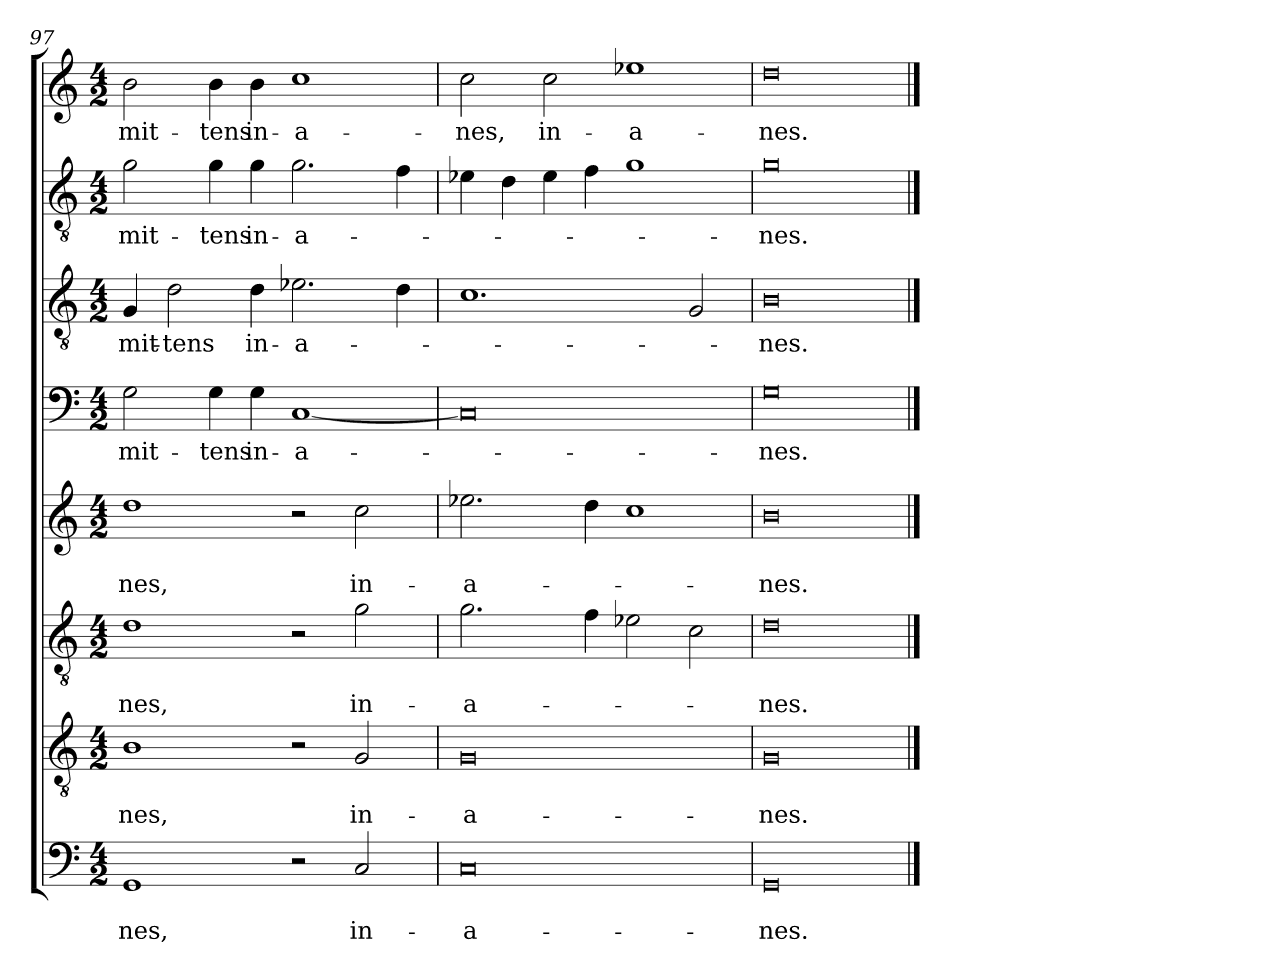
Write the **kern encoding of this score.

**kern	**text	**text	**kern	**text	**text	**kern	**text	**text	**kern	**text	**text	**kern	**text	**kern	**text	**kern	**text	**kern	**text
*part8	*part8	*part8	*part7	*part7	*part7	*part6	*part6	*part6	*part5	*part5	*part5	*part4	*part4	*part3	*part3	*part2	*part2	*part1	*part1
*staff8	*staff8	*staff8	*staff7	*staff7	*staff7	*staff6	*staff6	*staff6	*staff5	*staff5	*staff5	*staff4	*staff4	*staff3	*staff3	*staff2	*staff2	*staff1	*staff1
*clefF4	*	*	*clefGv2	*	*	*clefGv2	*	*	*clefG2	*	*	*clefF4	*	*clefGv2	*	*clefGv2	*	*clefG2	*
*k[]	*	*	*k[]	*	*	*k[]	*	*	*k[]	*	*	*k[]	*	*k[]	*	*k[]	*	*k[]	*
*C:	*	*	*C:	*	*	*C:	*	*	*C:	*	*	*C:	*	*C:	*	*C:	*	*C:	*
*M4/2	*	*	*M4/2	*	*	*M4/2	*	*	*M4/2	*	*	*M4/2	*	*M4/2	*	*M4/2	*	*M4/2	*
=97	=97	=97	=97	=97	=97	=97	=97	=97	=97	=97	=97	=97	=97	=97	=97	=97	=97	=97	=97
!	!	!LO:LY:b	!	!	!LO:LY:b	!	!	!LO:LY:b	!	!	!LO:LY:b	!	!LO:LY:b	!	!LO:LY:b	!	!LO:LY:b	!	!LO:LY:b
1GG	.	-nes,	1B	.	-nes,	1d	.	-nes,	1dd	.	-nes,	2G\	-mit-	4G/	-mit-	2g\	-mit-	2b\	-mit-
!	!	!	!	!	!	!	!	!	!	!	!	!	!	!	!LO:LY:b	!	!	!	!
.	.	.	.	.	.	.	.	.	.	.	.	.	.	2d\	-tens	.	.	.	.
!	!	!	!	!	!	!	!	!	!	!	!	!	!LO:LY:b	!	!	!	!LO:LY:b	!	!LO:LY:b
.	.	.	.	.	.	.	.	.	.	.	.	4G\	-tens	.	.	4g\	-tens	4b\	-tens
!	!	!	!	!	!	!	!	!	!	!	!	!	!LO:LY:b	!	!LO:LY:b	!	!LO:LY:b	!	!LO:LY:b
.	.	.	.	.	.	.	.	.	.	.	.	4G\	in-	4d\	in-	4g\	in-	4b\	in-
!	!	!	!	!	!	!	!	!	!	!	!	!	!LO:LY:b	!	!LO:LY:b	!	!LO:LY:b	!	!LO:LY:b
2r	.	.	2r	.	.	2r	.	.	2r	.	.	[1C	-a-	2.e-X\	-a-	2.g\	-a-	1cc	-a-
!	!	!LO:LY:b	!	!	!LO:LY:b	!	!	!LO:LY:b	!	!	!LO:LY:b	!	!	!	!	!	!	!	!
2C/	.	in-	2G/	.	in-	2g\	.	in-	2cc\	.	in-	.	.	.	.	.	.	.	.
.	.	.	.	.	.	.	.	.	.	.	.	.	.	4d\	.	4f\	.	.	.
=98	=98	=98	=98	=98	=98	=98	=98	=98	=98	=98	=98	=98	=98	=98	=98	=98	=98	=98	=98
!	!	!LO:LY:b	!	!	!LO:LY:b	!	!	!LO:LY:b	!	!	!LO:LY:b	!	!	!	!	!	!	!	!LO:LY:b
0C	.	-a-	0G	.	-a-	2.g\	.	-a-	2.ee-X\	.	-a-	0C]	.	1.c	.	4e-X\	.	2cc\	-nes,
.	.	.	.	.	.	.	.	.	.	.	.	.	.	.	.	4d\	.	.	.
!	!	!	!	!	!	!	!	!	!	!	!	!	!	!	!	!	!	!	!LO:LY:b
.	.	.	.	.	.	.	.	.	.	.	.	.	.	.	.	4e-\	.	2cc\	in-
.	.	.	.	.	.	4f\	.	.	4dd\	.	.	.	.	.	.	4f\	.	.	.
!	!	!	!	!	!	!	!	!	!	!	!	!	!	!	!	!	!	!	!LO:LY:b
.	.	.	.	.	.	2e-X\	.	.	1cc	.	.	.	.	.	.	1g	.	1ee-X	-a-
.	.	.	.	.	.	2c\	.	.	.	.	.	.	.	2G/	.	.	.	.	.
=99	=99	=99	=99	=99	=99	=99	=99	=99	=99	=99	=99	=99	=99	=99	=99	=99	=99	=99	=99
!	!	!LO:LY:b	!	!	!LO:LY:b	!	!	!LO:LY:b	!	!	!LO:LY:b	!	!LO:LY:b	!	!LO:LY:b	!	!LO:LY:b	!	!LO:LY:b
0GG	.	-nes.	0G	.	-nes.	0d	.	-nes.	0b	.	-nes.	0G	-nes.	0B	-nes.	0g	-nes.	0dd	-nes.
==	==	==	==	==	==	==	==	==	==	==	==	==	==	==	==	==	==	==	==
*-	*-	*-	*-	*-	*-	*-	*-	*-	*-	*-	*-	*-	*-	*-	*-	*-	*-	*-	*-
